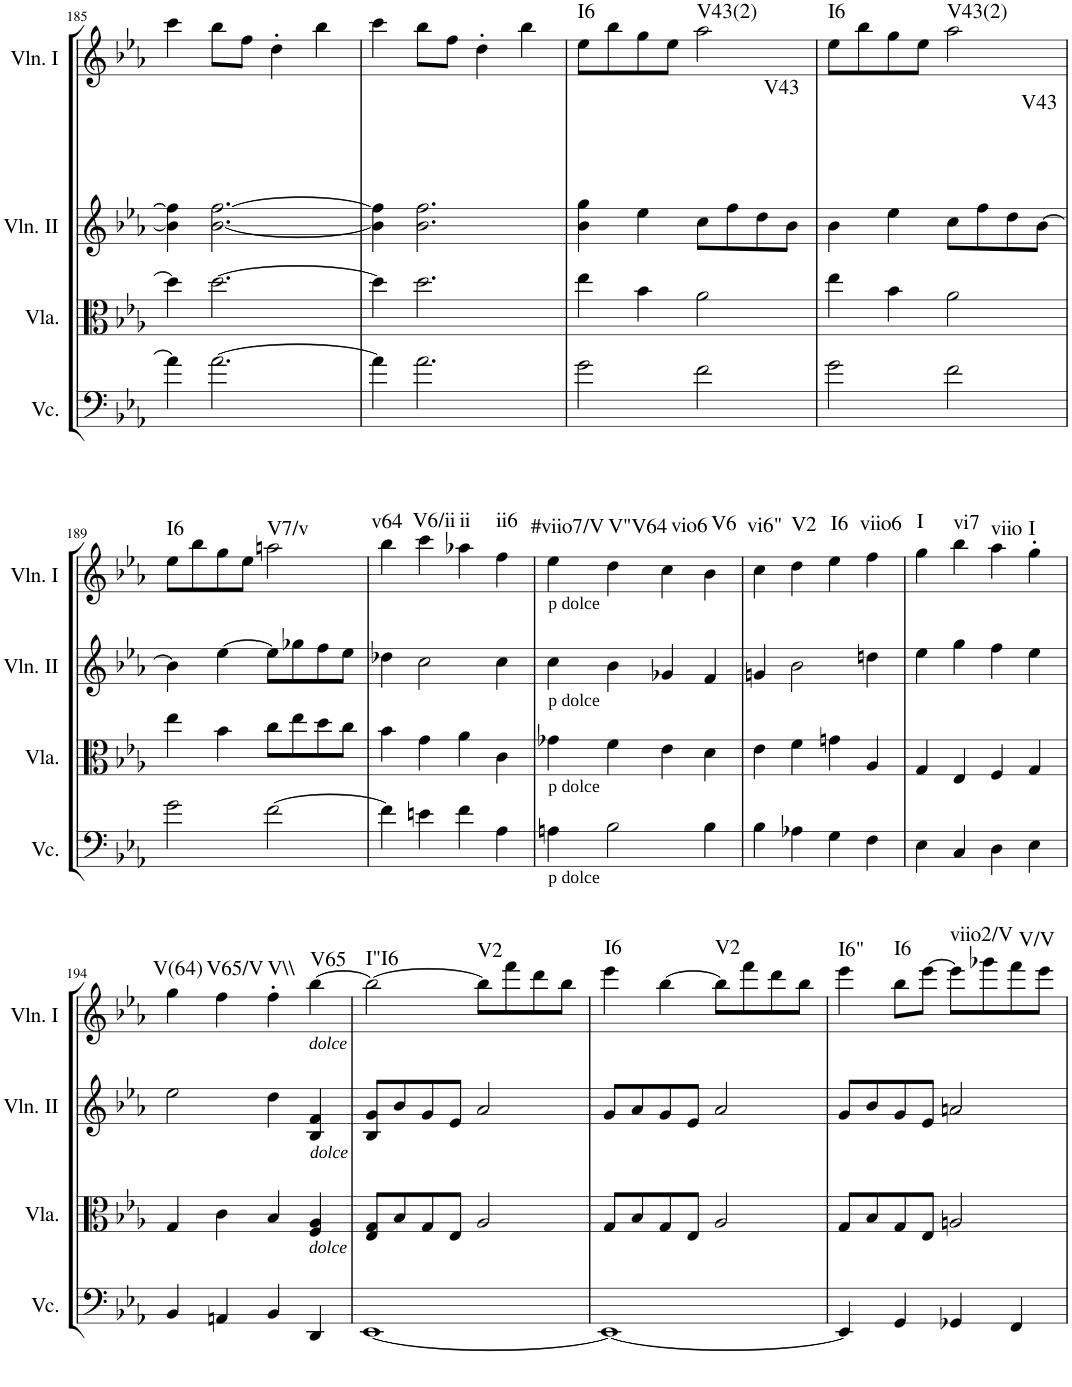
**kern	**kern	**kern	**harte	**kern	**harte
*part4	*part3	*part2	*part2	*part1	*part1
*staff4	*staff3	*staff2	*	*staff1	*
*I"Violoncello	*I"Viola	*I"Violin II	*	*I"Violin I	*
*I'Vc.	*I'Vla.	*I'Vln. II	*	*I'Vln. I	*
!!LO:PB:g=z
*clefF4	*clefC3	*clefG2	*	*clefG2	*
*k[b-e-a-]	*k[b-e-a-]	*k[b-e-a-]	*	*k[b-e-a-]	*
*M2/2	*M2/2	*M2/2	*	*M2/2	*
*met(c|)	*met(c|)	*met(c|)	*	*met(c|)	*
=185	=185	=185	=185	=185	=185
4a-\]	4dd\]	4b-\] 4ff\]	.	4ccc\	.
[2.a-\	[2.dd\	[2.b-\ [2.ff\	.	8bb-\L	.
.	.	.	.	8ff\J	.
.	.	.	.	4dd'\	.
.	.	.	.	4bb-\	.
=186	=186	=186	=186	=186	=186
4a-\]	4dd\]	4b-\] 4ff\]	.	4ccc\	.
2.a-\	2.dd\	2.b-\ 2.ff\	.	8bb-\L	.
.	.	.	.	8ff\J	.
.	.	.	.	4dd'\	.
.	.	.	.	4bb-\	.
=187	=187	=187	=187	=187	=187
!	!	!	!	!	!LO:H:kt=I6
2g\	4ee-\	4b-\ 4gg\	.	8ee-\L	N
.	.	.	.	8bb-\	.
.	4b-\	4ee-\	.	8gg\	.
.	.	.	.	8ee-\J	.
!	!	!	!	!	!LO:H:kt=V43(2)
2f\	2a-\	8cc\L	.	2aa-\	N
.	.	8ff\	.	.	.
!	!	!	!LO:H:kt=V43	!	!
.	.	8dd\	N	.	.
.	.	8b-\J	.	.	.
=188	=188	=188	=188	=188	=188
!	!	!	!	!	!LO:H:kt=I6
2g\	4ee-\	4b-\	.	8ee-\L	N
.	.	.	.	8bb-\	.
.	4b-\	4ee-\	.	8gg\	.
.	.	.	.	8ee-\J	.
!	!	!	!	!	!LO:H:kt=V43(2)
2f\	2a-\	8cc\L	.	2aa-\	N
.	.	8ff\	.	.	.
!	!	!	!LO:H:kt=V43	!	!
.	.	8dd\	N	.	.
.	.	[8b-\J	.	.	.
!!LO:LB:g=z
=189	=189	=189	=189	=189	=189
!	!	!	!	!	!LO:H:kt=I6
2g\	4ee-\	4b-\]	.	8ee-\L	N
.	.	.	.	8bb-\	.
.	4b-\	[4ee-\	.	8gg\	.
.	.	.	.	8ee-\J	.
!	!	!	!	!	!LO:H:kt=V7/v
[2f\	8cc\L	8ee-\L]	.	2aan\	N
.	8ee-\	8gg-X\	.	.	.
.	8dd\	8ff\	.	.	.
.	8cc\J	8ee-\J	.	.	.
=190	=190	=190	=190	=190	=190
!	!	!	!	!	!LO:H:kt=v64
4f\]	4b-\	4dd-X\	.	4bb-\	N
!	!	!	!	!	!LO:H:kt=V6/ii
4en\	4g\	2cc\	.	4ccc\	N
!	!	!	!	!	!LO:H:kt=ii
4f\	4a-\	.	.	4aa-X\	N
!	!	!	!	!	!LO:H:kt=ii6
4A-\	4c\	4cc\	.	4ff\	N
=191	=191	=191	=191	=191	=191
!	!	!	!	!LO:TX:b:t=p dolce	!
!	!	!LO:TX:b:t=p dolce	!	!	!
!	!LO:TX:b:t=p dolce	!	!	!	!
!LO:TX:b:t=p dolce	!	!	!	!	!LO:H:kt=#viio7/V
4An\	4g-X\	4cc\	.	4ee-\	N
!	!	!	!	!	!LO:H:kt=V"V64
2B-\	4f\	4b-\	.	4dd\	N
!	!	!	!	!	!LO:H:kt=vio6
.	4e-\	4g-X/	.	4cc\	N
!	!	!	!	!	!LO:H:kt=V6
4B-\	4d\	4f/	.	4b-\	N
=192	=192	=192	=192	=192	=192
!	!	!	!	!	!LO:H:kt=vi6"
4B-\	4e-\	4gn/	.	4cc\	N
!	!	!	!	!	!LO:H:kt=V2
4A-X\	4f\	2b-\	.	4dd\	N
!	!	!	!	!	!LO:H:kt=I6
4G\	4gn\	.	.	4ee-\	N
!	!	!	!	!	!LO:H:kt=viio6
4F\	4A-/	4ddn\	.	4ff\	N
=193	=193	=193	=193	=193	=193
!	!	!	!	!	!LO:H:kt=I
4E-\	4G/	4ee-\	.	4gg\	N
!	!	!	!	!	!LO:H:kt=vi7
4C/	4E-/	4gg\	.	4bb-\	N
!	!	!	!	!	!LO:H:kt=viio
4D\	4F/	4ff\	.	4aa-\	N
!	!	!	!	!	!LO:H:kt=I
4E-\	4G/	4ee-\	.	4gg'\	N
!!LO:LB:g=z
=194	=194	=194	=194	=194	=194
!	!	!	!	!	!LO:H:kt=V(64)
4BB-/	4G/	2ee-\	.	4gg\	N
!	!	!	!	!	!LO:H:kt=V65/V
4AAn/	4c\	.	.	4ff\	N
!	!	!	!	!	!LO:H:kt=V\\
4BB-/	4B-/	4dd\	.	4ff'\	N
!	!	!	!	!LO:TX:b:i:t=dolce	!
!	!LO:TX:a:i:t=dolce	!	!	!	!
!	!LO:TX:b:i:t=dolce	!	!	!	!LO:H:kt=V65
4DD/	4F/ 4A-/	4B-/ 4f/	.	[4bb-\	N
=195	=195	=195	=195	=195	=195
!	!	!	!	!	!LO:H:kt=I"I6
[1EE-	8E-/ 8G/L	8B-/ 8g/L	.	2bb-\_	N
.	8B-/	8b-/	.	.	.
.	8G/	8g/	.	.	.
.	8E-/J	8e-/J	.	.	.
!	!	!	!	!	!LO:H:kt=V2
.	2A-/	2a-/	.	8bb-\L]	N
.	.	.	.	8fff\	.
.	.	.	.	8ddd\	.
.	.	.	.	8bb-\J	.
=196	=196	=196	=196	=196	=196
!	!	!	!	!	!LO:H:kt=I6
1EE-_	8G/L	8g/L	.	4eee-\	N
.	8B-/	8a-/	.	.	.
.	8G/	8g/	.	[4bb-\	.
.	8E-/J	8e-/J	.	.	.
!	!	!	!	!	!LO:H:kt=V2
.	2A-/	2a-/	.	8bb-\L]	N
.	.	.	.	8fff\	.
.	.	.	.	8ddd\	.
.	.	.	.	8bb-\J	.
=197	=197	=197	=197	=197	=197
!	!	!	!	!	!LO:H:kt=I6"
4EE-/]	8G/L	8g/L	.	4eee-\	N
.	8B-/	8b-/	.	.	.
!	!	!	!	!	!LO:H:kt=I6
4GG/	8G/	8g/	.	8bb-\L	N
.	8E-/J	8e-/J	.	[8eee-\J	.
!	!	!	!	!	!LO:H:kt=viio2/V
4GG-X/	2An/	2an/	.	8eee-\L]	N
.	.	.	.	8ggg-X\	.
!	!	!	!	!	!LO:H:kt=V/V
4FF/	.	.	.	8fff\	N
.	.	.	.	8eee-\J	.
=	=	=	=	=	=
*-	*-	*-	*-	*-	*-
